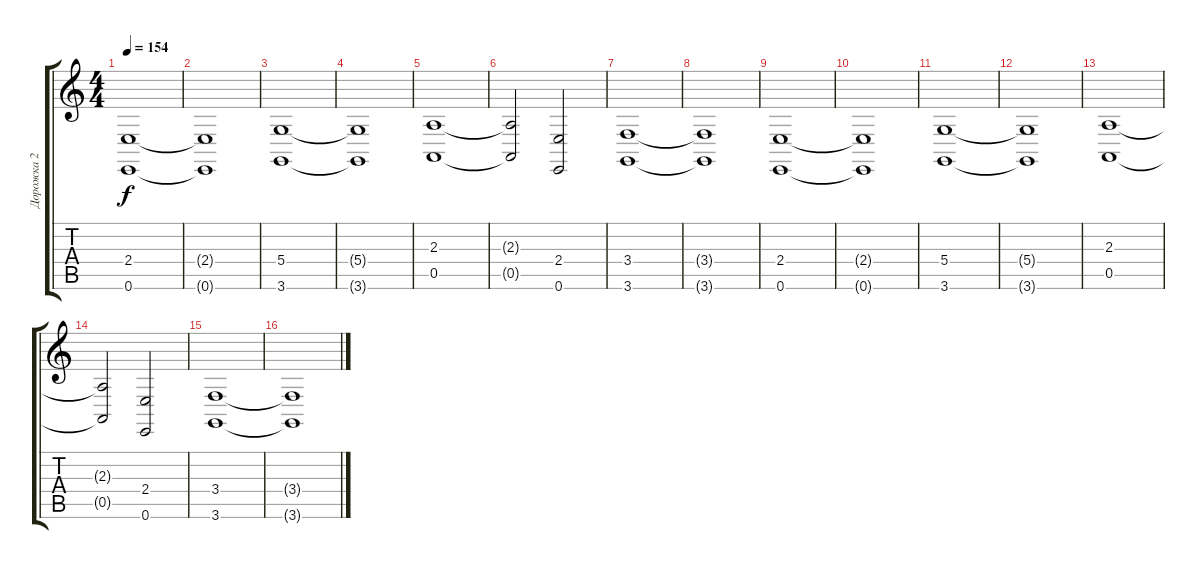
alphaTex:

\track ("Дорожка 2" "Дорожка 2") {instrument stringensemble1}
\staff {score tabs}
\tuning (E4 B3 G3 D3 A2 E2) {hide}
\ts (4 4)
\tempo 154
\clef g2
\ks c
(2.4 0.6).1{dy f} |
(2.4{t} 0.6{t}).1 |
(5.4 3.6).1 |
(5.4{t} 3.6{t}).1 |
(2.3 0.5).1 |
(2.3{t} 0.5{t}).2 (2.4 0.6).2 |
(3.4 3.6).1 |
(3.4{t} 3.6{t}).1 |
(2.4 0.6).1 |
(2.4{t} 0.6{t}).1 |
(5.4 3.6).1 |
(5.4{t} 3.6{t}).1 |
(2.3 0.5).1 |
(2.3{t} 0.5{t}).2 (2.4 0.6).2 |
(3.4 3.6).1 |
(3.4{t} 3.6{t}).1
